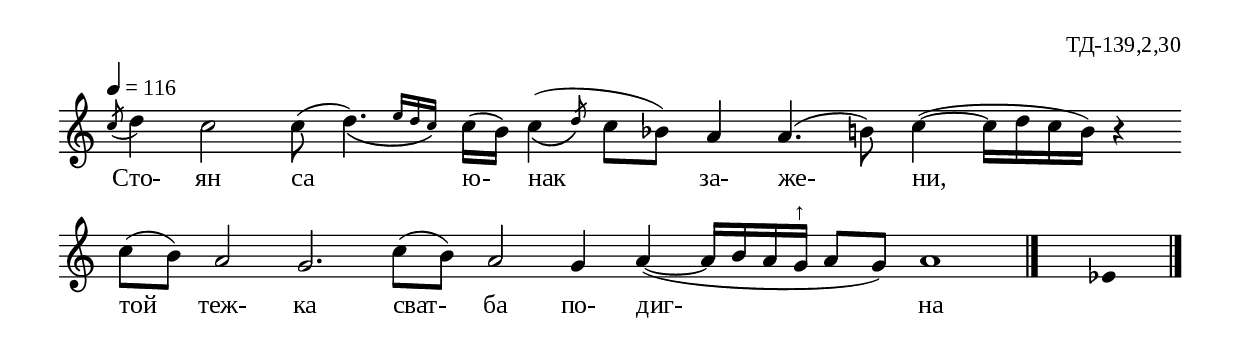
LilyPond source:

%{
sva_139_2_30
%}

\include "td-preamble.ly"

\score {
\relative c'' {
\tempo 4 = 116
%\time 2/4
\cadenzaOn
\phrasingSlurDown
\acciaccatura c8 d4 c2 c8( \afterGrace d4.)\( { e16[ d c]\) } c([ b]) 
\afterGrace c4(\( { \stdB d8\) \stdE } c8[ bes]) a4 a4.( b8) c4~( c16[ d c b]) r4
\bar "" 
c8([ b]) a2 g2. c8([ b]) a2 g4 a4~( a16[ b a g^"↑"] a8[ g]) a1
\bar "|."
s4 \fixB ees
\bar "|."
}
\addlyrics { Сто- ян са  ю- нак за- же- ни, той теж- ка сват- ба по- диг- на }
%
\layout {
   \context { 
	    \Staff \remove "Time_signature_engraver" } 
  indent = #0
  line-width = 190\mm
  ragged-right=##f
}
%
\midi { 
	\context {
		\Score tempoWholesPerMinute = #(ly:make-moment 116 4)
		}
	}
}
%
\header{
  opus = "ТД-139,2,30"
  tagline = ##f
}


